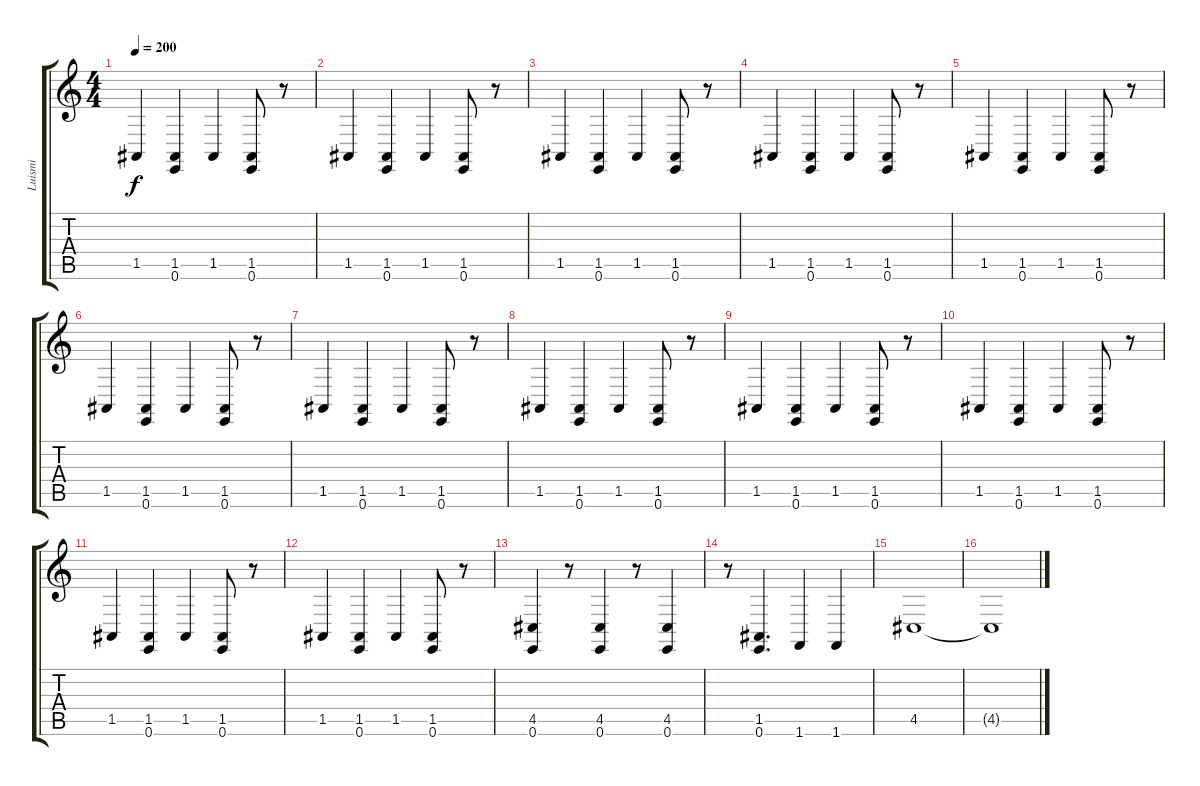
\track ("Luismi" "Luismi") {instrument acousticgrandpiano}
\staff {score tabs}
\tuning (E4 B3 G3 D3 A2 E2) {hide}
\ts (4 4)
\tempo 200
\clef g2
\ks c
1.5.4{dy f} (1.5 0.6).4 1.5.4 (1.5 0.6).8 r.8 |
1.5.4 (1.5 0.6).4 1.5.4 (1.5 0.6).8 r.8 |
1.5.4 (1.5 0.6).4 1.5.4 (1.5 0.6).8 r.8 |
1.5.4 (1.5 0.6).4 1.5.4 (1.5 0.6).8 r.8 |
1.5.4 (1.5 0.6).4 1.5.4 (1.5 0.6).8 r.8 |
1.5.4 (1.5 0.6).4 1.5.4 (1.5 0.6).8 r.8 |
1.5.4 (1.5 0.6).4 1.5.4 (1.5 0.6).8 r.8 |
1.5.4 (1.5 0.6).4 1.5.4 (1.5 0.6).8 r.8 |
1.5.4 (1.5 0.6).4 1.5.4 (1.5 0.6).8 r.8 |
1.5.4 (1.5 0.6).4 1.5.4 (1.5 0.6).8 r.8 |
1.5.4 (1.5 0.6).4 1.5.4 (1.5 0.6).8 r.8 |
1.5.4 (1.5 0.6).4 1.5.4 (1.5 0.6).8 r.8 |
(4.5 0.6).4 r.8 (4.5 0.6).4 r.8 (4.5 0.6).4 |
r.8 (1.5 0.6).4{d} 1.6.4 1.6.4 |
4.5.1 |
4.5{t}.1
